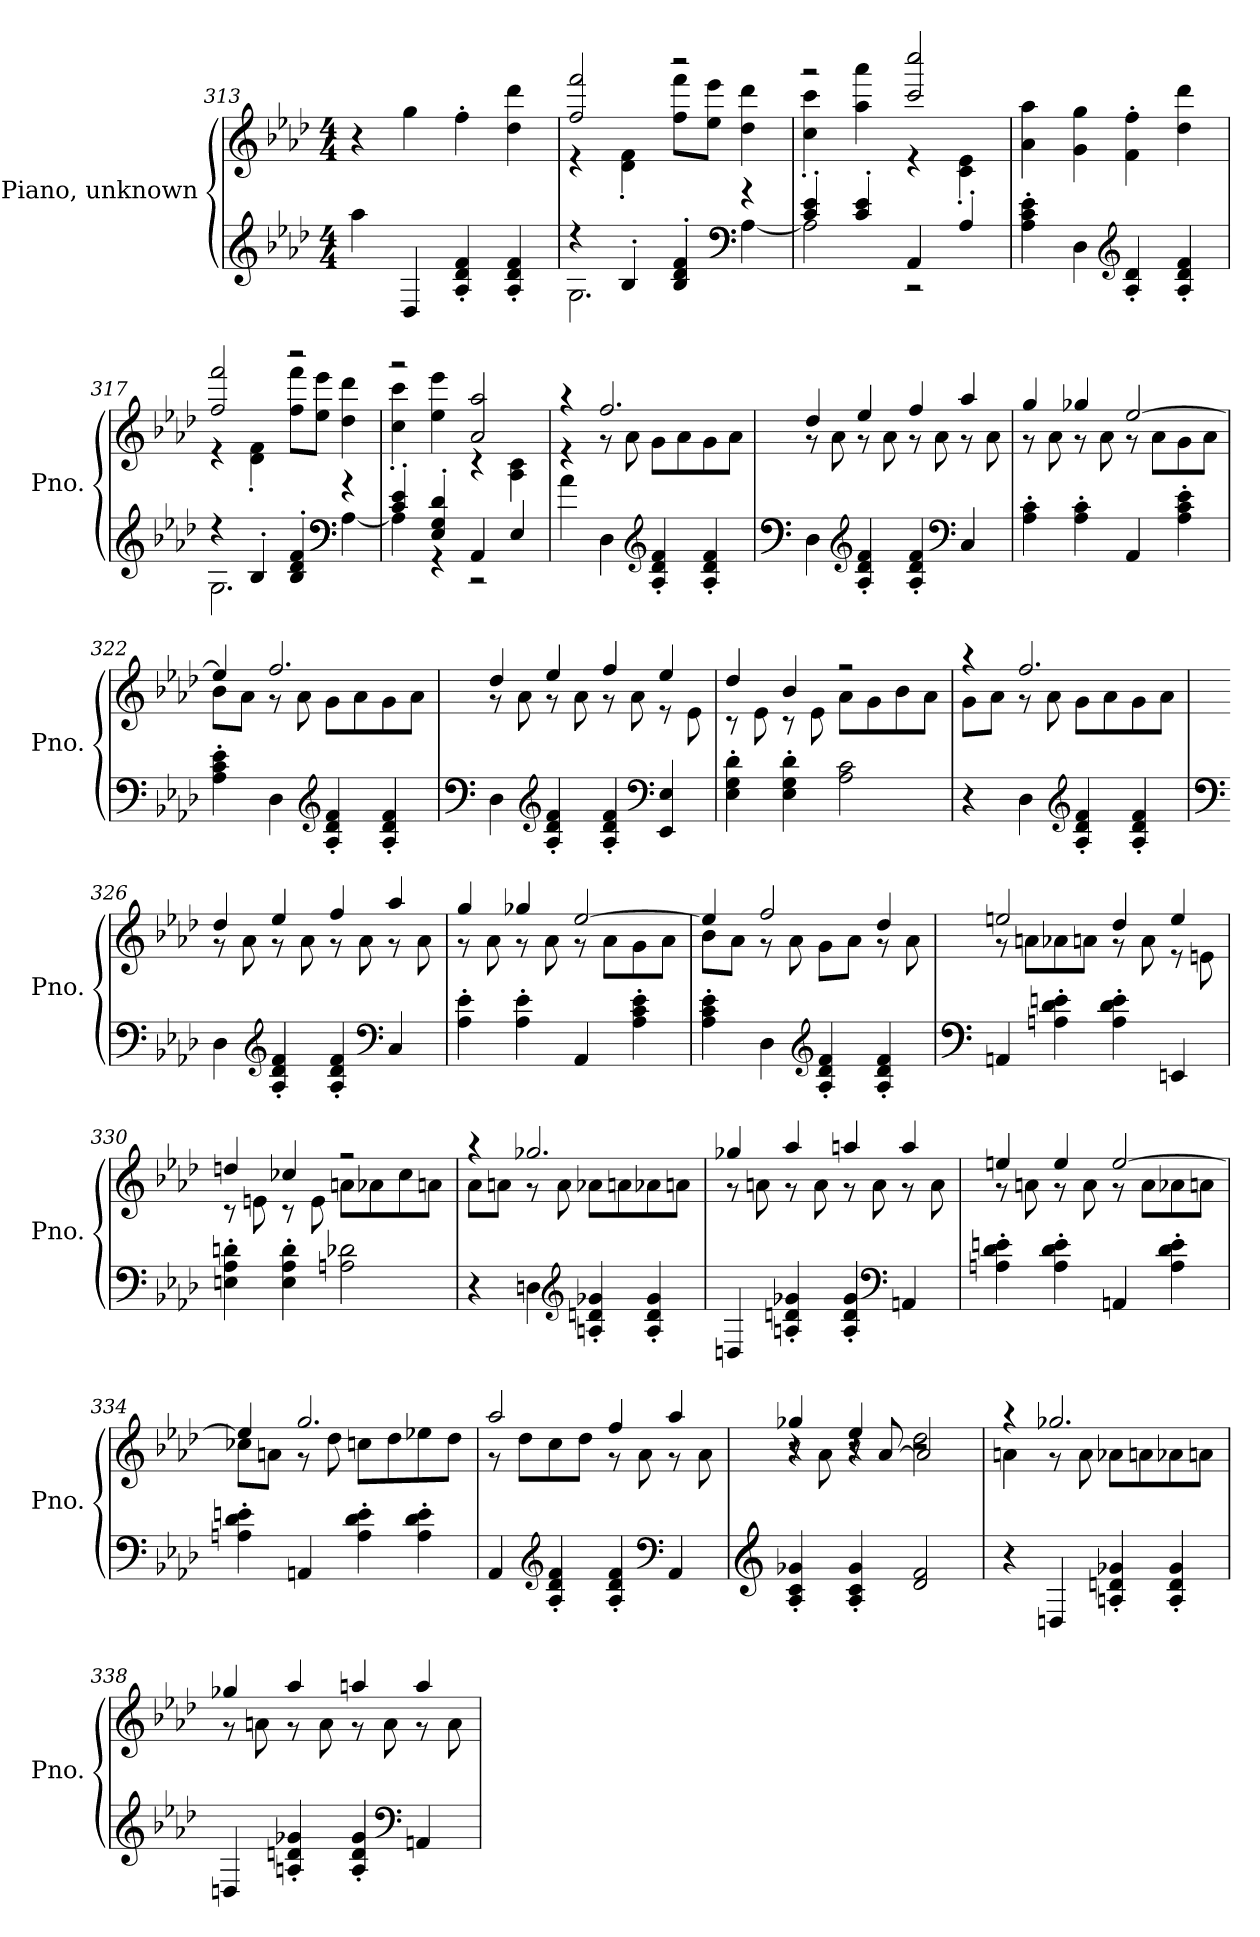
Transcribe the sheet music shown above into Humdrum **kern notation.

**kern	**kern
*part1	*part1
*staff2	*staff1
*I"Piano, unknown	*
*I'Pno.	*
!!LO:LB:g=z
*clefG2	*clefG2
*k[b-e-a-d-]	*k[b-e-a-d-]
*M4/4	*M4/4
=313	=313
4aa-\	4r
4D-/	4gg\
4A-/' 4d-/' 4f/'	4ff'\
4A-/' 4d-/' 4f/'	4dd-\ 4ddd-\
=314	=314
*^	*^
4r	2.G\	2ff/ 2fff/	4r
4B-'/	.	.	4d-\' 4f\'
4B-/' 4d-/' 4f/'	.	2r	8ff\ 8fff\L
.	.	.	8ee-\ 8eee-\J
*clefF4	*	*	*
4r	[4A-\	.	4dd-\ 4ddd-\
=315	=315	=315	=315
4c/' 4e-/'	2A-\]	2r	4cc\' 4ccc\'
4c/' 4e-/'	.	.	4aa-\ 4aaa-\
4AA-/	2r	2ccc/ 2cccc/	4r
4A-'/	.	.	4c\' 4e-\'
*v	*v	*	*
*	*v	*v
=316	=316
4A-\' 4c\' 4e-\'	4a-\ 4aa-\
4D-\	4g\ 4gg\
*clefG2	*
4A-/' 4d-/'	4f\' 4ff\'
4A-/' 4d-/' 4f/'	4dd-\ 4ddd-\
=317	=317
*^	*^
4r	2.G\	2ff/ 2fff/	4r
4B-'/	.	.	4d-\' 4f\'
4B-/' 4d-/' 4f/'	.	2r	8ff\ 8fff\L
.	.	.	8ee-\ 8eee-\J
*clefF4	*	*	*
4r	[4A-\	.	4dd-\ 4ddd-\
=318	=318	=318	=318
4c/' 4e-/'	4A-\]	2r	4cc\' 4ccc\'
4E-/' 4G/' 4d-/'	4r	.	4ee-\ 4eee-\
4AA-/	2r	2a-/ 2aa-/	4r
4E-/	.	.	4A-\ 4c\
*v	*v	*	*
!!LO:LB:g=z	!!
=319	=319	=319
4a-\	4r	4r
4D-\	2.ff/	8r
.	.	8a-\
*clefG2	*	*
4A-/' 4d-/' 4f/'	.	8g\L
.	.	8a-\
4A-/' 4d-/' 4f/'	.	8g\
.	.	8a-\J
=320	=320	=320
*clefF4	*	*
4D-\	4dd-/	8r
.	.	8a-\
*clefG2	*	*
4A-/' 4d-/' 4f/'	4ee-/	8r
.	.	8a-\
4A-/' 4d-/' 4f/'	4ff/	8r
.	.	8a-\
*clefF4	*	*
4C/	4aa-/	8r
.	.	8a-\
=321	=321	=321
4A-\' 4c\'	4gg/	8r
.	.	8a-\
4A-\' 4c\'	4gg-X/	8r
.	.	8a-\
4AA-/	[2ee-/	8r
.	.	8a-\L
4A-\' 4c\' 4e-\'	.	8g\
.	.	8a-\J
=322	=322	=322
4A-\' 4c\' 4e-\'	4ee-/]	8b-\L
.	.	8a-\J
4D-\	2.ff/	8r
.	.	8a-\
*clefG2	*	*
4A-/' 4d-/' 4f/'	.	8g\L
.	.	8a-\
4A-/' 4d-/' 4f/'	.	8g\
.	.	8a-\J
!!LO:LB:g=z	!!
=323	=323	=323
*clefF4	*	*
4D-\	4dd-/	8r
.	.	8a-\
*clefG2	*	*
4A-/' 4d-/' 4f/'	4ee-/	8r
.	.	8a-\
4A-/' 4d-/' 4f/'	4ff/	8r
.	.	8a-\
*clefF4	*	*
4EE-/ 4E-/	4ee-/	8r
.	.	8e-\
=324	=324	=324
4E-\' 4G\' 4d-\'	4dd-/	8r
.	.	8e-\
4E-\' 4G\' 4d-\'	4b-/	8r
.	.	8e-\
2A-\ 2c\	2r	8a-\L
.	.	8g\
.	.	8b-\
.	.	8a-\J
=325	=325	=325
4r	4r	8g\L
.	.	8a-\J
4D-\	2.ff/	8r
.	.	8a-\
*clefG2	*	*
4A-/' 4d-/' 4f/'	.	8g\L
.	.	8a-\
4A-/' 4d-/' 4f/'	.	8g\
.	.	8a-\J
=326	=326	=326
*clefF4	*	*
4D-\	4dd-/	8r
.	.	8a-\
*clefG2	*	*
4A-/' 4d-/' 4f/'	4ee-/	8r
.	.	8a-\
4A-/' 4d-/' 4f/'	4ff/	8r
.	.	8a-\
*clefF4	*	*
4C/	4aa-/	8r
.	.	8a-\
!!LO:LB:g=z	!!
=327	=327	=327
4A-\' 4e-\'	4gg/	8r
.	.	8a-\
4A-\' 4e-\'	4gg-X/	8r
.	.	8a-\
4AA-/	[2ee-/	8r
.	.	8a-\L
4A-\' 4c\' 4e-\'	.	8g\
.	.	8a-\J
=328	=328	=328
4A-\' 4c\' 4e-\'	4ee-/]	8b-\L
.	.	8a-\J
4D-\	2ff/	8r
.	.	8a-\
*clefG2	*	*
4A-/' 4d-/' 4f/'	.	8g\L
.	.	8a-\J
4A-/' 4d-/' 4f/'	4dd-/	8r
.	.	8a-\
=329	=329	=329
*clefF4	*	*
4AAn/	2een/	8r
.	.	8an\L
4An\' 4d-\' 4en\'	.	8a-X\
.	.	8an\J
4A\' 4d-\' 4e\'	4dd-/	8r
.	.	8a\
4EEn/	4ee/	8r
.	.	8en\
=330	=330	=330
4En\' 4A-\' 4dn\'	4ddn/	8r
.	.	8en\
4E\' 4A-\' 4d\'	4cc-X/	8r
.	.	8e\
2An\ 2d-X\	2r	8an\L
.	.	8a-X\
.	.	8cc-\
.	.	8an\J
!!LO:PB:g=z	!!
=331	=331	=331
4r	4r	8a-\L
.	.	8an\J
4Dn\	2.gg-X/	8r
.	.	8a\
*clefG2	*	*
4An/' 4dn/' 4g-X/'	.	8a-X\L
.	.	8an\
4A/' 4d/' 4g-/'	.	8a-X\
.	.	8an\J
=332	=332	=332
4Dn/	4gg-X/	8r
.	.	8an\
4An/' 4dn/' 4g-X/'	4aa-/	8r
.	.	8a\
4A/' 4d/' 4g-/'	4aan/	8r
.	.	8a\
*clefF4	*	*
4AAn/	4aa/	8r
.	.	8a\
=333	=333	=333
4An\' 4d-\' 4en\'	4een/	8r
.	.	8an\
4A\' 4d-\' 4e\'	4ee/	8r
.	.	8a\
4AAn/	[2ee/	8r
.	.	8a\L
4A\' 4d-\' 4e\'	.	8a-X\
.	.	8an\J
!!LO:LB:g=z	!!
=334	=334	=334
4An\' 4d-\' 4en\'	4ee/]	8cc-X\L
.	.	8an\J
4AAn/	2.gg/	8r
.	.	8dd-\
4A\' 4d-\' 4e\'	.	8ccn\L
.	.	8dd-\
4A\' 4d-\' 4e\'	.	8ee-X\
.	.	8dd-\J
=335	=335	=335
4AA-/	2aa-/	8r
.	.	8dd-\L
*clefG2	*	*
4A-/' 4d-/' 4f/'	.	8cc\
.	.	8dd-\J
4A-/' 4d-/' 4f/'	4ff/	8r
.	.	8a-\
*clefF4	*	*
4AA-/	4aa-/	8r
.	.	8a-\
*	*v	*v
=336	=336
*clefG2	*
*	*^
*	*	*^
4A-/' 4c/' 4g-X/'	4gg-X/	8r	4r
.	.	8a-\	.
4A-/' 4c/' 4g-/'	4ee-/	4r	8r
.	.	.	[8a-/
2d-/ 2f/	2r	2dd-\	2a-/]
*	*	*v	*v
=337	=337	=337
4r	4r	4an\
4Dn/	2.gg-X/	8r
.	.	8a\
4An/' 4dn/' 4g-X/'	.	8a-X\L
.	.	8an\
4A/' 4d/' 4g-/'	.	8a-X\
.	.	8an\J
!!LO:LB:g=z	!!
=338	=338	=338
4Dn/	4gg-X/	8r
.	.	8an\
4An/' 4dn/' 4g-X/'	4aa-/	8r
.	.	8a\
4A/' 4d/' 4g-/'	4aan/	8r
.	.	8a\
*clefF4	*	*
4AAn/	4aa/	8r
.	.	8a\
*	*v	*v
=	=
*-	*-
